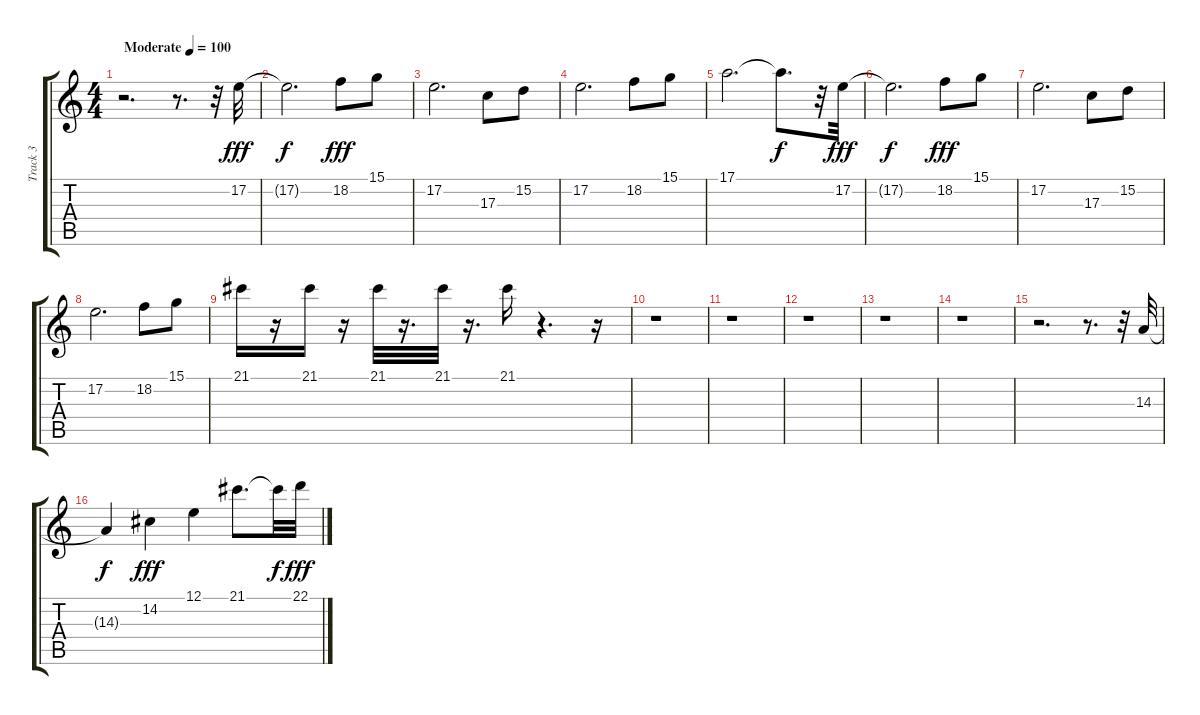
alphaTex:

\track ("Track 3" "Track 3") {instrument lead1square}
\staff {score tabs}
\tuning (E4 B3 G3 D3 A2 E2) {hide}
\ts (4 4)
\tempo (100 "Moderate")
\clef g2
\ks c
r.2{d dy fff instrument lead1square} r.8{d} r.32 17.2.32 |
17.2{t}.2{d dy f} 18.2.8{dy fff} 15.1.8 |
17.2.2{d} 17.3.8 15.2.8 |
17.2.2{d} 18.2.8 15.1.8 |
17.1.2{d} 17.1{t}.8{d dy f} r.32 17.2.32{dy fff} |
17.2{t}.2{d dy f} 18.2.8{dy fff} 15.1.8 |
17.2.2{d} 17.3.8 15.2.8 |
17.2.2{d} 18.2.8 15.1.8 |
21.1.16 r.16 21.1.16 r.16 21.1.32 r.16{d} 21.1.32 r.16{d} 21.1.16 r.4{d} r.16 |
r.1 |
r.1 |
r.1 |
r.1 |
r.1 |
r.2{d} r.8{d} r.32 14.3.32 |
14.3{t}.4{dy f} 14.2.4{dy fff} 12.1.4 21.1.8{d} 21.1{t}.32{dy f} 22.1.32{dy fff}
